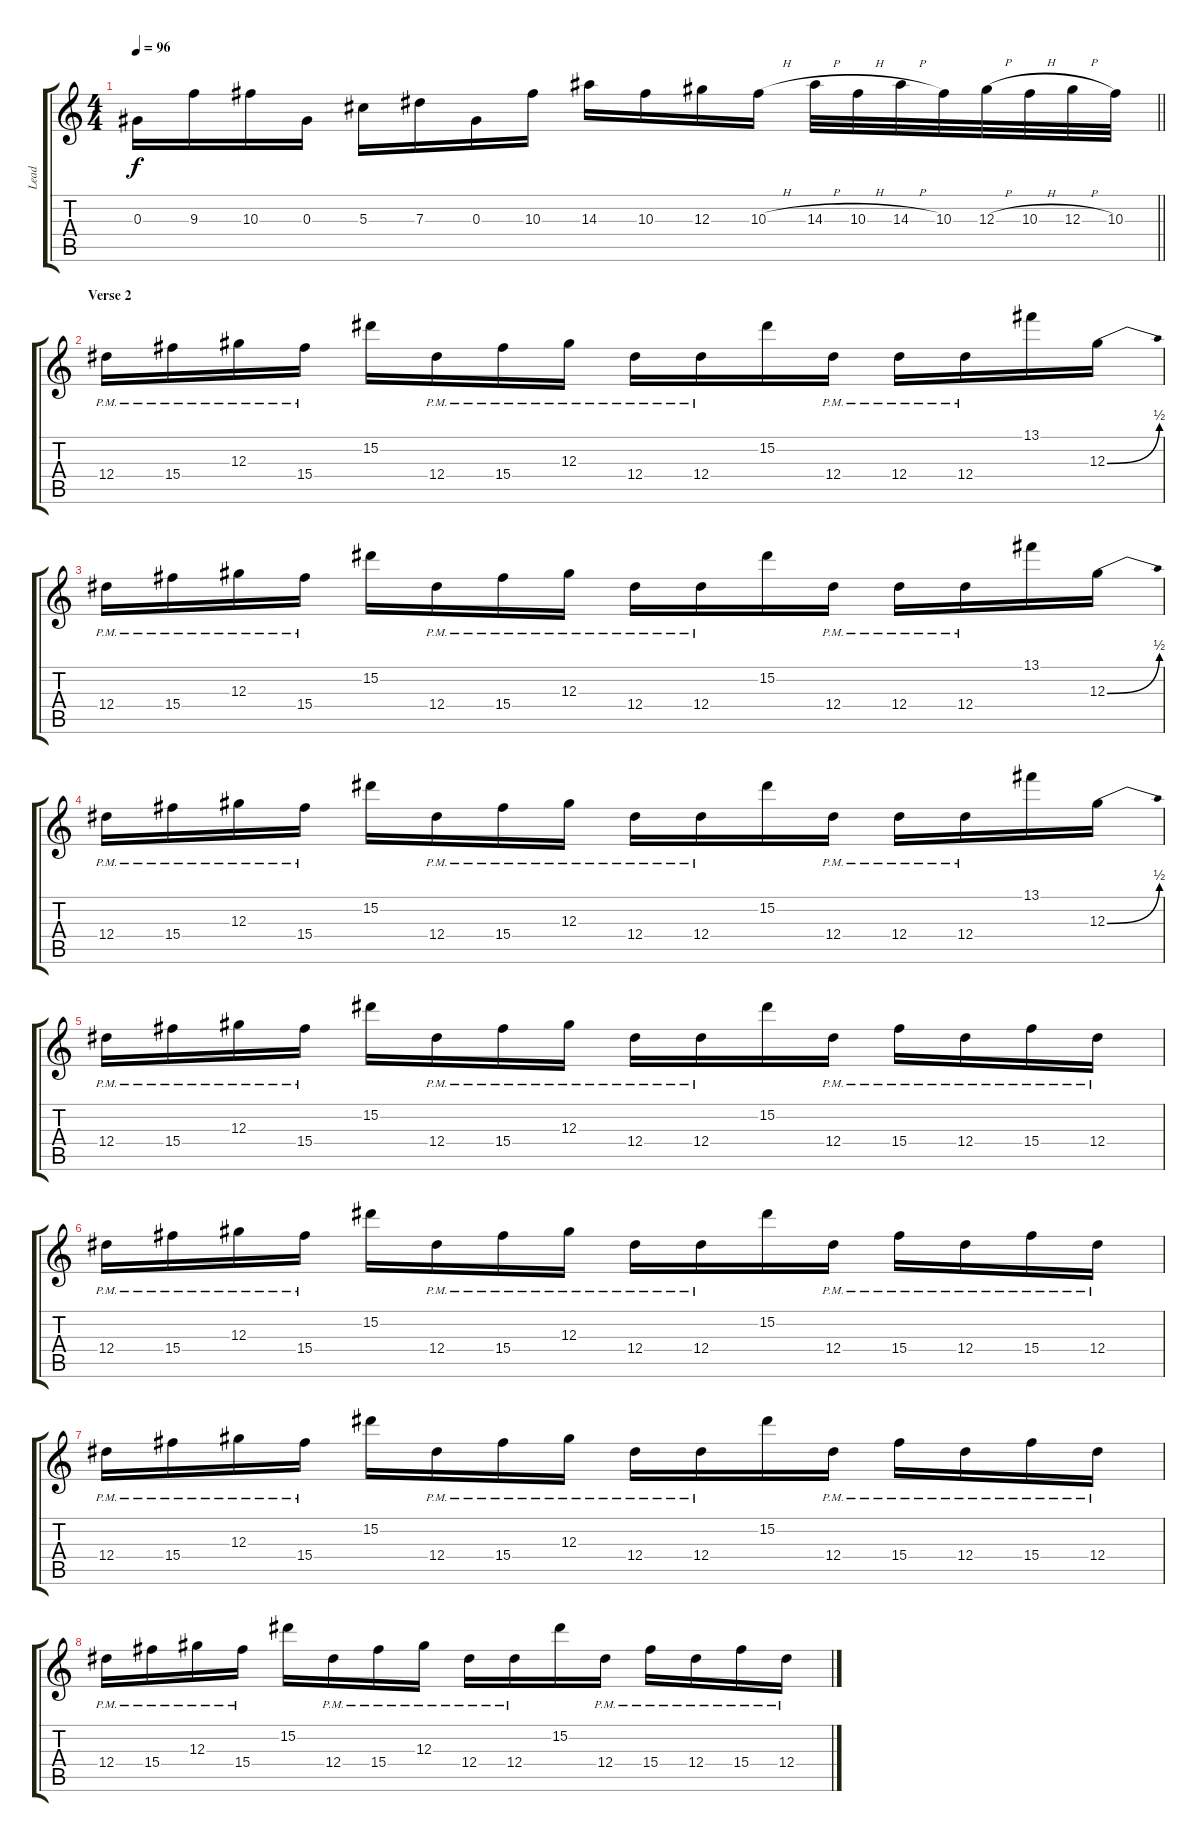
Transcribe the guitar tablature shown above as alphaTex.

\track ("Lead" "Lead") {instrument distortionguitar}
\staff {score tabs}
\tuning (F4 C4 Ab3 Eb3 Bb2 Eb2) {hide}
\ts (4 4)
\tempo 96
\clef g2
\barLineRight lightlight
\ks c
0.3.16{dy f} 9.3.16 10.3.16 0.3.16 5.3.16 7.3.16 0.3.16 10.3.16 14.3.16 10.3.16 12.3.16 10.3{h}.16 14.3{h}.32 10.3{h}.32 14.3{h}.32 10.3.32 12.3{h}.32 10.3{h}.32 12.3{h}.32 10.3.32 |
\section ("" "Verse 2")
12.4{pm}.16 15.4{pm}.16 12.3{pm}.16 15.4{pm}.16 15.2.16 12.4{pm}.16 15.4{pm}.16 12.3{pm}.16 12.4{pm}.16 12.4{pm}.16 15.2.16 12.4{pm}.16 12.4{pm}.16 12.4{pm}.16 13.1.16 12.3{be (bend 0 0 60 2)}.16 |
12.4{pm}.16 15.4{pm}.16 12.3{pm}.16 15.4{pm}.16 15.2.16 12.4{pm}.16 15.4{pm}.16 12.3{pm}.16 12.4{pm}.16 12.4{pm}.16 15.2.16 12.4{pm}.16 12.4{pm}.16 12.4{pm}.16 13.1.16 12.3{be (bend 0 0 60 2)}.16 |
12.4{pm}.16 15.4{pm}.16 12.3{pm}.16 15.4{pm}.16 15.2.16 12.4{pm}.16 15.4{pm}.16 12.3{pm}.16 12.4{pm}.16 12.4{pm}.16 15.2.16 12.4{pm}.16 12.4{pm}.16 12.4{pm}.16 13.1.16 12.3{be (bend 0 0 60 2)}.16 |
12.4{pm}.16 15.4{pm}.16 12.3{pm}.16 15.4{pm}.16 15.2.16 12.4{pm}.16 15.4{pm}.16 12.3{pm}.16 12.4{pm}.16 12.4{pm}.16 15.2.16 12.4{pm}.16 15.4{pm}.16 12.4{pm}.16 15.4{pm}.16 12.4{pm}.16 |
12.4{pm}.16 15.4{pm}.16 12.3{pm}.16 15.4{pm}.16 15.2.16 12.4{pm}.16 15.4{pm}.16 12.3{pm}.16 12.4{pm}.16 12.4{pm}.16 15.2.16 12.4{pm}.16 15.4{pm}.16 12.4{pm}.16 15.4{pm}.16 12.4{pm}.16 |
12.4{pm}.16 15.4{pm}.16 12.3{pm}.16 15.4{pm}.16 15.2.16 12.4{pm}.16 15.4{pm}.16 12.3{pm}.16 12.4{pm}.16 12.4{pm}.16 15.2.16 12.4{pm}.16 15.4{pm}.16 12.4{pm}.16 15.4{pm}.16 12.4{pm}.16 |
12.4{pm}.16 15.4{pm}.16 12.3{pm}.16 15.4{pm}.16 15.2.16 12.4{pm}.16 15.4{pm}.16 12.3{pm}.16 12.4{pm}.16 12.4{pm}.16 15.2.16 12.4{pm}.16 15.4{pm}.16 12.4{pm}.16 15.4{pm}.16 12.4{pm}.16
